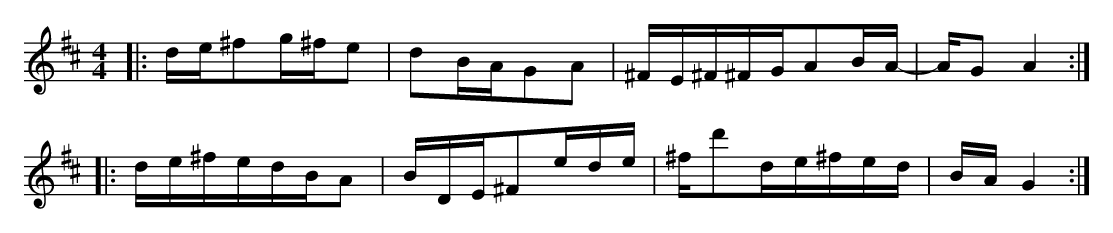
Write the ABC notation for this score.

X:1
M:4/4
K:D
|:d/e/^fg/^f/e|dB/A/GA|^F/E/^F/^F/G/AB/A/-|A/GA2:|
|:d/e/^f/e/d/B/A|B/D/E/^Fe/d/e/|^f/d'd/e/^f/e/d/|B/A/G2:|
